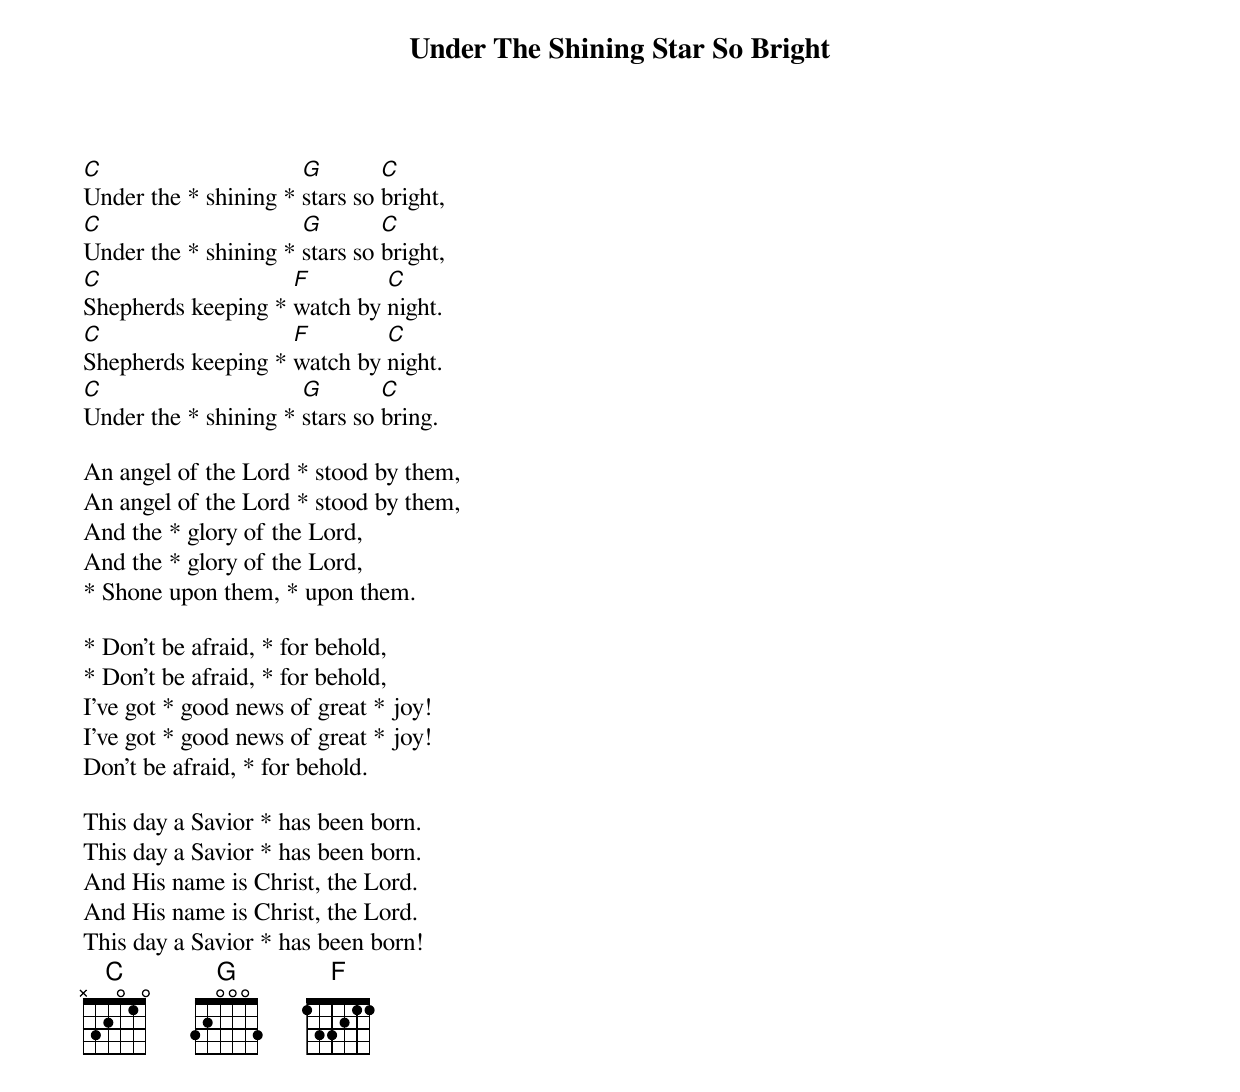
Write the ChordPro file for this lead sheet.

{title: Under The Shining Star So Bright}


[C]Under the * shining * [G]stars so [C]bright,
[C]Under the * shining * [G]stars so [C]bright,
[C]Shepherds keeping * [F]watch by [C]night.
[C]Shepherds keeping * [F]watch by [C]night.
[C]Under the * shining * [G]stars so [C]bring.

An angel of the Lord * stood by them,
An angel of the Lord * stood by them,
And the * glory of the Lord,
And the * glory of the Lord,
* Shone upon them, * upon them.

* Don't be afraid, * for behold,
* Don't be afraid, * for behold,
I've got * good news of great * joy!
I've got * good news of great * joy!
Don't be afraid, * for behold.

This day a Savior * has been born.
This day a Savior * has been born.
And His name is Christ, the Lord.
And His name is Christ, the Lord.
This day a Savior * has been born!
